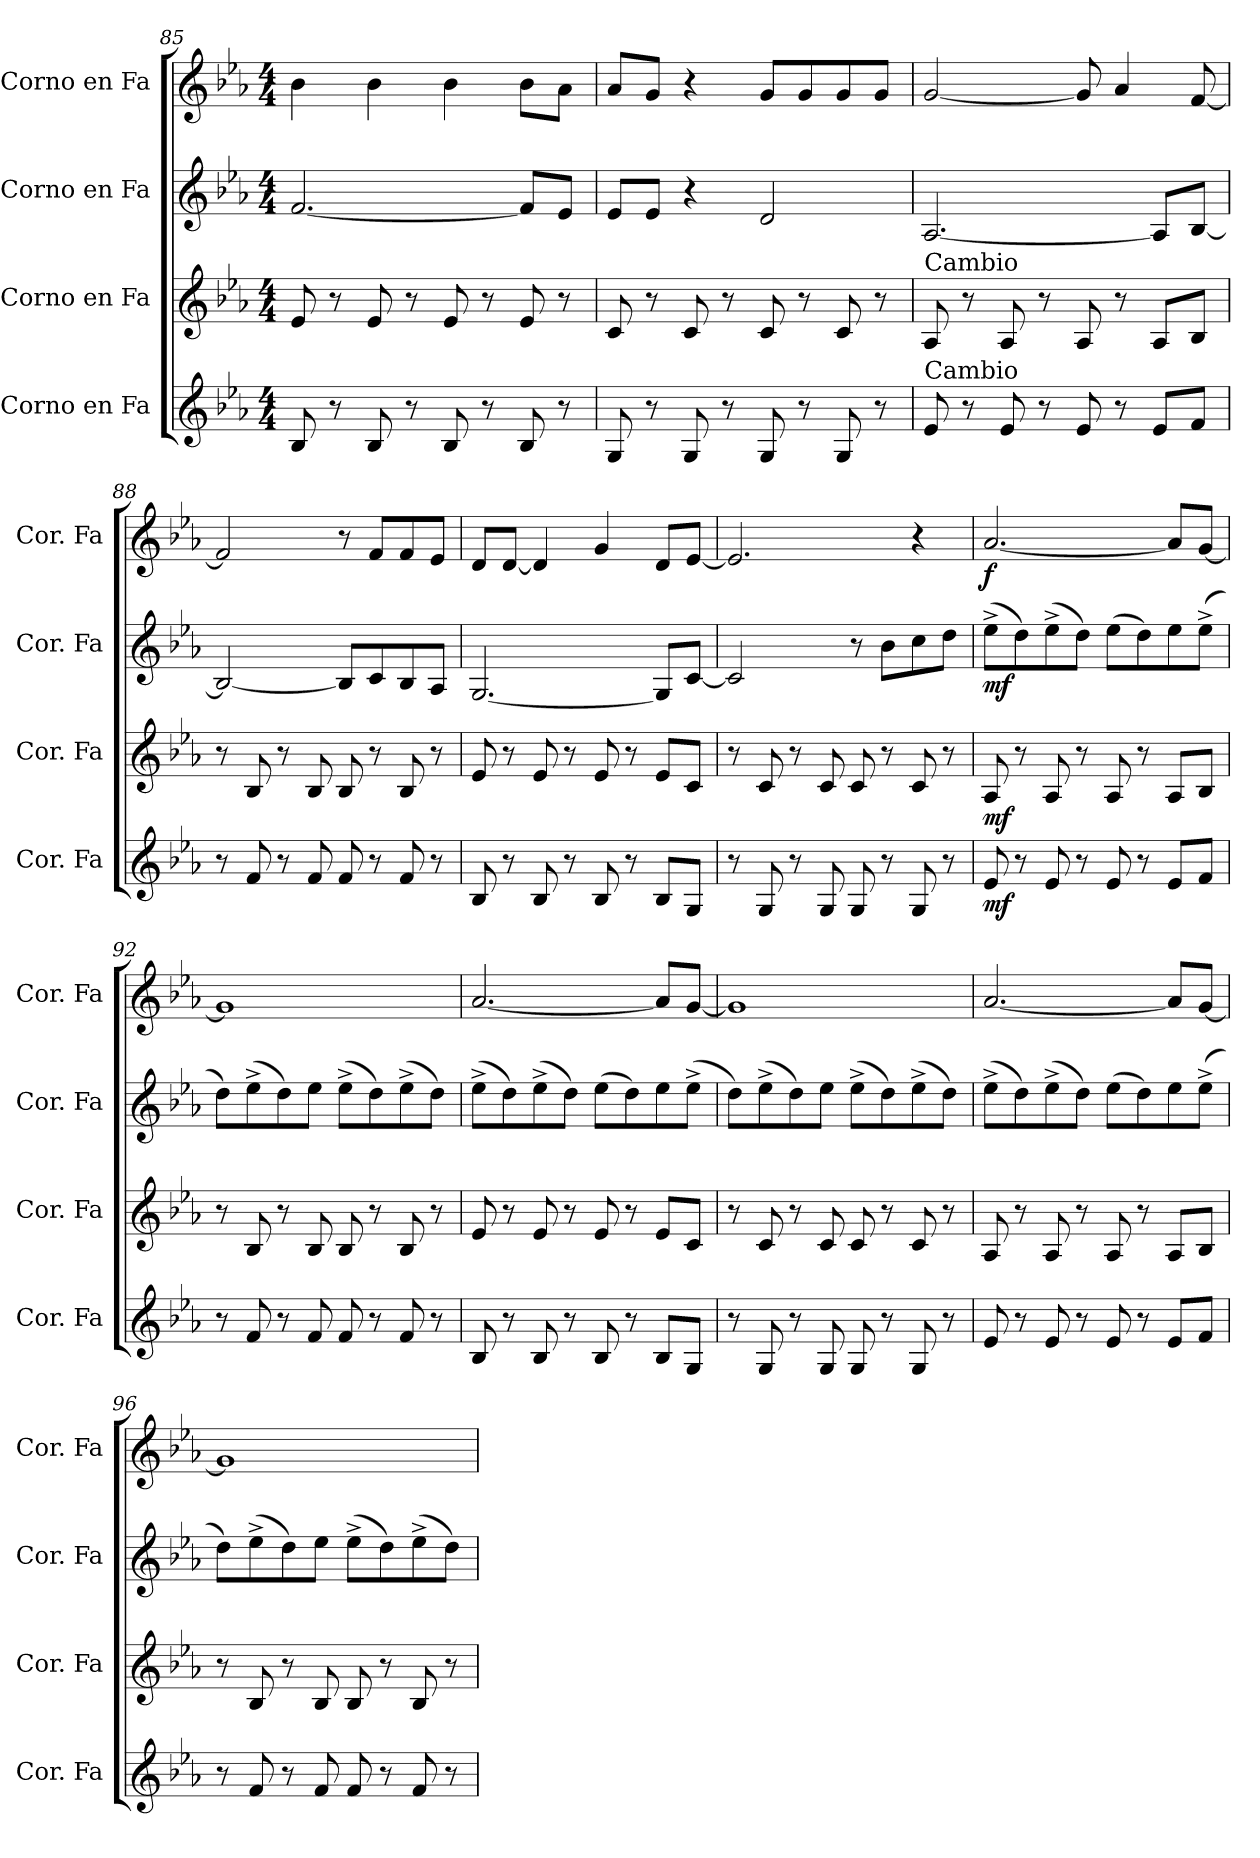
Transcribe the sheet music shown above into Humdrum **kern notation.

**kern	**dynam	**kern	**dynam	**kern	**dynam	**kern	**dynam
*part4	*part4	*part3	*part3	*part2	*part2	*part1	*part1
*staff4	*staff4	*staff3	*staff3	*staff2	*staff2	*staff1	*staff1
*I"Corno en Fa	*	*I"Corno en Fa	*	*I"Corno en Fa	*	*I"Corno en Fa	*
*I'Cor. Fa	*	*I'Cor. Fa	*	*I'Cor. Fa	*	*I'Cor. Fa	*
*clefG2	*	*clefG2	*	*clefG2	*	*clefG2	*
*ITrd4c7	*	*ITrd4c7	*	*ITrd4c7	*	*ITrd4c7	*
*k[b-e-a-d-]	*	*k[b-e-a-d-]	*	*k[b-e-a-d-]	*	*k[b-e-a-d-]	*
*M4/4	*	*M4/4	*	*M4/4	*	*M4/4	*
=85	=85	=85	=85	=85	=85	=85	=85
8E-/	.	8A-/	.	[2.B-/	.	4e-\	.
8r	.	8r	.	.	.	.	.
8E-/	.	8A-/	.	.	.	4e-\	.
8r	.	8r	.	.	.	.	.
8E-/	.	8A-/	.	.	.	4e-\	.
8r	.	8r	.	.	.	.	.
8E-/	.	8A-/	.	8B-/L]	.	8e-\L	.
8r	.	8r	.	8A-/J	.	8d-\J	.
=86	=86	=86	=86	=86	=86	=86	=86
8C/	.	8F/	.	8A-/L	.	8d-/L	.
8r	.	8r	.	8A-/J	.	8c/J	.
8C/	.	8F/	.	4r	.	4r	.
8r	.	8r	.	.	.	.	.
8C/	.	8F/	.	2G/	.	8c/L	.
8r	.	8r	.	.	.	8c/	.
8C/	.	8F/	.	.	.	8c/	.
8r	.	8r	.	.	.	8c/J	.
=87	=87	=87	=87	=87	=87	=87	=87
!	!	!LO:TX:a:t=Cambio	!	!	!	!	!
!LO:TX:a:t=Cambio	!	!	!	!	!	!	!
8A-/	.	8D-/	.	[2.D-/	.	[2c/	.
8r	.	8r	.	.	.	.	.
8A-/	.	8D-/	.	.	.	.	.
8r	.	8r	.	.	.	.	.
8A-/	.	8D-/	.	.	.	8c/]	.
8r	.	8r	.	.	.	4d-/	.
8A-/L	.	8D-/L	.	8D-/L]	.	.	.
8B-/J	.	8E-/J	.	[8E-/J	.	[8B-/	.
!!LO:LB:g=z
=88	=88	=88	=88	=88	=88	=88	=88
8r	.	8r	.	2E-/_	.	2B-/]	.
8B-/	.	8E-/	.	.	.	.	.
8r	.	8r	.	.	.	.	.
8B-/	.	8E-/	.	.	.	.	.
8B-/	.	8E-/	.	8E-/L]	.	8r	.
8r	.	8r	.	8F/	.	8B-/L	.
8B-/	.	8E-/	.	8E-/	.	8B-/	.
8r	.	8r	.	8D-/J	.	8A-/J	.
=89	=89	=89	=89	=89	=89	=89	=89
8E-/	.	8A-/	.	[2.C/	.	8G/L	.
8r	.	8r	.	.	.	[8G/J	.
8E-/	.	8A-/	.	.	.	4G/]	.
8r	.	8r	.	.	.	.	.
8E-/	.	8A-/	.	.	.	4c/	.
8r	.	8r	.	.	.	.	.
8E-/L	.	8A-/L	.	8C/L]	.	8G/L	.
8C/J	.	8F/J	.	[8F/J	.	[8A-/J	.
=90	=90	=90	=90	=90	=90	=90	=90
8r	.	8r	.	2F/]	.	2.A-/]	.
8C/	.	8F/	.	.	.	.	.
8r	.	8r	.	.	.	.	.
8C/	.	8F/	.	.	.	.	.
8C/	.	8F/	.	8r	.	.	.
8r	.	8r	.	8e-\L	.	.	.
8C/	.	8F/	.	8f\	.	4r	.
8r	.	8r	.	8g\J	.	.	.
=91	=91	=91	=91	=91	=91	=91	=91
!	!LO:DY:b	!	!LO:DY:b	!	!LO:DY:b	!	!LO:DY:b
8A-/	mf	8D-/	mf	(>8a-^\L	mf	[2.d-/	f
8r	.	8r	.	8g\)	.	.	.
8A-/	.	8D-/	.	(>8a-^\	.	.	.
8r	.	8r	.	8g\J)	.	.	.
8A-/	.	8D-/	.	(>8a-\L	.	.	.
8r	.	8r	.	8g\)	.	.	.
8A-/L	.	8D-/L	.	8a-\	.	8d-/L]	.
8B-/J	.	8E-/J	.	(>8a-^\J	.	[8c/J	.
!!LO:PB:g=z
=92	=92	=92	=92	=92	=92	=92	=92
8r	.	8r	.	8g\L)	.	1c]	.
8B-/	.	8E-/	.	(>8a-^\	.	.	.
8r	.	8r	.	8g\)	.	.	.
8B-/	.	8E-/	.	8a-\J	.	.	.
8B-/	.	8E-/	.	(>8a-^\L	.	.	.
8r	.	8r	.	8g\)	.	.	.
8B-/	.	8E-/	.	(>8a-^\	.	.	.
8r	.	8r	.	8g\J)	.	.	.
=93	=93	=93	=93	=93	=93	=93	=93
8E-/	.	8A-/	.	(>8a-^\L	.	[2.d-/	.
8r	.	8r	.	8g\)	.	.	.
8E-/	.	8A-/	.	(>8a-^\	.	.	.
8r	.	8r	.	8g\J)	.	.	.
8E-/	.	8A-/	.	(>8a-\L	.	.	.
8r	.	8r	.	8g\)	.	.	.
8E-/L	.	8A-/L	.	8a-\	.	8d-/L]	.
8C/J	.	8F/J	.	(>8a-^\J	.	[8c/J	.
=94	=94	=94	=94	=94	=94	=94	=94
8r	.	8r	.	8g\L)	.	1c]	.
8C/	.	8F/	.	(>8a-^\	.	.	.
8r	.	8r	.	8g\)	.	.	.
8C/	.	8F/	.	8a-\J	.	.	.
8C/	.	8F/	.	(>8a-^\L	.	.	.
8r	.	8r	.	8g\)	.	.	.
8C/	.	8F/	.	(>8a-^\	.	.	.
8r	.	8r	.	8g\J)	.	.	.
=95	=95	=95	=95	=95	=95	=95	=95
8A-/	.	8D-/	.	(>8a-^\L	.	[2.d-/	.
8r	.	8r	.	8g\)	.	.	.
8A-/	.	8D-/	.	(>8a-^\	.	.	.
8r	.	8r	.	8g\J)	.	.	.
8A-/	.	8D-/	.	(>8a-\L	.	.	.
8r	.	8r	.	8g\)	.	.	.
8A-/L	.	8D-/L	.	8a-\	.	8d-/L]	.
8B-/J	.	8E-/J	.	(>8a-^\J	.	[8c/J	.
!!LO:LB:g=z
=96	=96	=96	=96	=96	=96	=96	=96
8r	.	8r	.	8g\L)	.	1c]	.
8B-/	.	8E-/	.	(>8a-^\	.	.	.
8r	.	8r	.	8g\)	.	.	.
8B-/	.	8E-/	.	8a-\J	.	.	.
8B-/	.	8E-/	.	(>8a-^\L	.	.	.
8r	.	8r	.	8g\)	.	.	.
8B-/	.	8E-/	.	(>8a-^\	.	.	.
8r	.	8r	.	8g\J)	.	.	.
=	=	=	=	=	=	=	=
*-	*-	*-	*-	*-	*-	*-	*-
